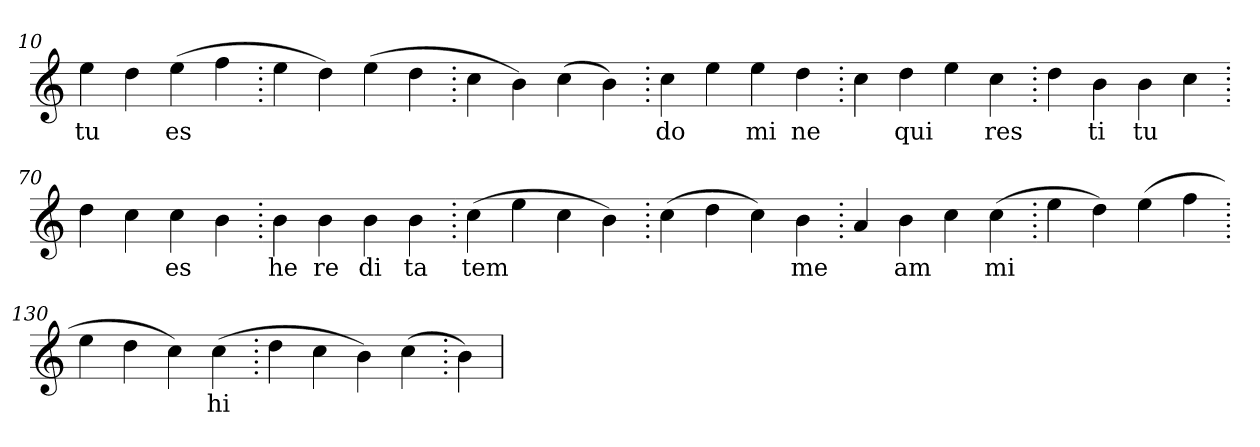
**kern	**text
*part1	*part1
*staff1	*staff1
*clefG2	*
=10.	=10.
4ee	tu
4dd	.
(>4ee	es
4ff	.
=20.	=20.
4ee	.
4dd)	.
(>4ee	.
4dd	.
=30.	=30.
4cc	.
4b)	.
(>4cc	.
4b)	.
=40.	=40.
4cc	do
4ee	.
4ee	mi
4dd	ne
=50.	=50.
4cc	.
4dd	qui
4ee	.
4cc	res
=60.	=60.
4dd	.
4b	ti
4b	tu
4cc	.
=70.	=70.
4dd	.
4cc	.
4cc	es
4b	.
=80.	=80.
4b	he
4b	re
4b	di
4b	ta
=90.	=90.
(>4cc	tem
4ee	.
4cc	.
4b)	.
=100.	=100.
(>4cc	.
4dd	.
4cc)	.
4b	me
=110.	=110.
4a	.
4b	am
4cc	.
(>4cc	mi
=120.	=120.
4ee	.
4dd)	.
(>4ee	.
4ff	.
=130.	=130.
4ee	.
4dd	.
4cc)	.
(>4cc	hi
=140.	=140.
4dd	.
4cc	.
4b)	.
(>4cc	.
=150.	=150.
4b)	.
=	=
*-	*-
